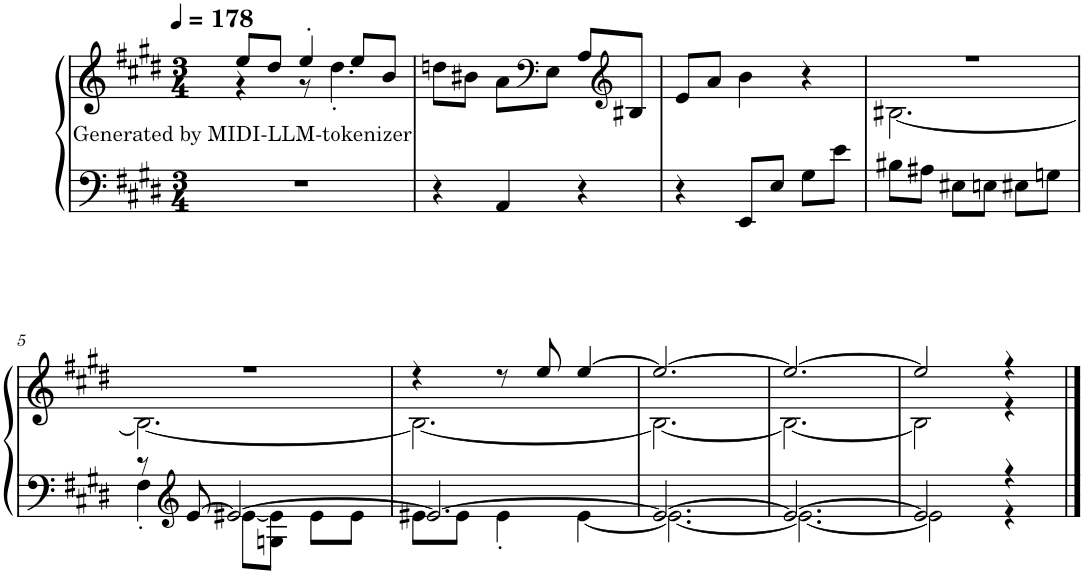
**kern	**kern	**text
*part1	*part1	*part1
*staff2	*staff1	*staff1
*I"Piano	*	*
*I'Pno.	*	*
*clefF4	*clefG2	*
*k[f#c#g#d#]	*k[f#c#g#d#]	*
*M3/4	*M3/4	*
*MM178	*MM178	*
=1	=1	=1
!	!	!LO:LY:b
*	*^	*
2.r	8ee/L	4r	Generated by MIDI-LLM-tokenizer
.	8dd#/J	.	.
.	4ee'/	8r	.
.	.	4.dd#'\	.
.	8ee/L	.	.
.	8b/J	.	.
*	*v	*v	*
=2	=2	=2
4r	8ddn\L	.
.	8b#X\J	.
4AA/	8a\L	.
*	*clefF4	*
.	8E\J	.
4r	8A/L	.
*	*clefG2	*
.	8B#X/J	.
=3	=3	=3
4r	8e/L	.
.	8a/J	.
8EE/L	4b\	.
8E/J	.	.
8G#\L	4r	.
8e\J	.	.
=4	=4	=4
*	*^	*
8B#X\L	2.r	[2.B#X\	.
8A#X\J	.	.	.
8E#X\L	.	.	.
8En\J	.	.	.
8E#X\L	.	.	.
8Gn\J	.	.	.
!!LO:LB:g=z	!!
=5	=5	=5	=5
*^	*	*	*
8r	4F#'\	2.r	2.B#\_	.
*clefG2	*	*	*	*
[8e/	.	.	.	.
2e/_	[8e#X\L	.	.	.
.	8Gn\ 8e#\]J	.	.	.
.	8e#\L	.	.	.
.	8e#\J	.	.	.
=6	=6	=6	=6	=6
2.e/_	8e#X\L	4r	2.B#\_	.
.	8e#\J	.	.	.
.	4e#'\	8r	.	.
.	.	8ee/	.	.
.	[4e#\	[4ee/	.	.
=7	=7	=7	=7	=7
2.e/_	2.e#\_	2.ee/_	2.B#\_	.
=8	=8	=8	=8	=8
2.e/_	2.e#\_	2.ee/_	2.B#\_	.
=9	=9	=9	=9	=9
2e/]	2e#\]	2ee/]	2B#\]	.
4r	4r	4r	4r	.
*v	*v	*	*	*
*	*v	*v	*
==	==	==
*-	*-	*-
